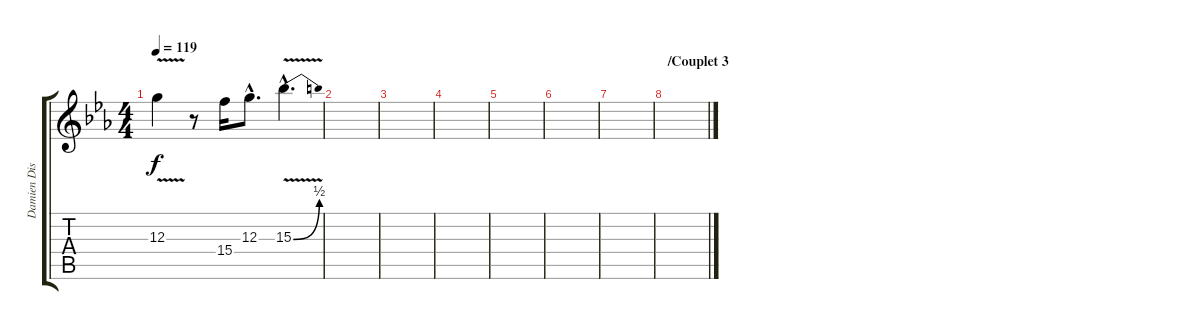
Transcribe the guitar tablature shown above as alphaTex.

\track ("Damien Disto" "Damien Dis") {instrument overdrivenguitar}
\staff {score tabs}
\tuning (E4 B3 G3 D3 A2 E2) {hide}
\ts (4 4)
\tempo 119
\clef g2
\ks cminor
12.3{v}.4{dy f} r.8 15.4.16 12.3{hac}.8{d} 15.3{be (bend 0 0 60 2) v hac}.4{d} |
|
|
|
|
|
|
\section ("" "/Couplet 3")
